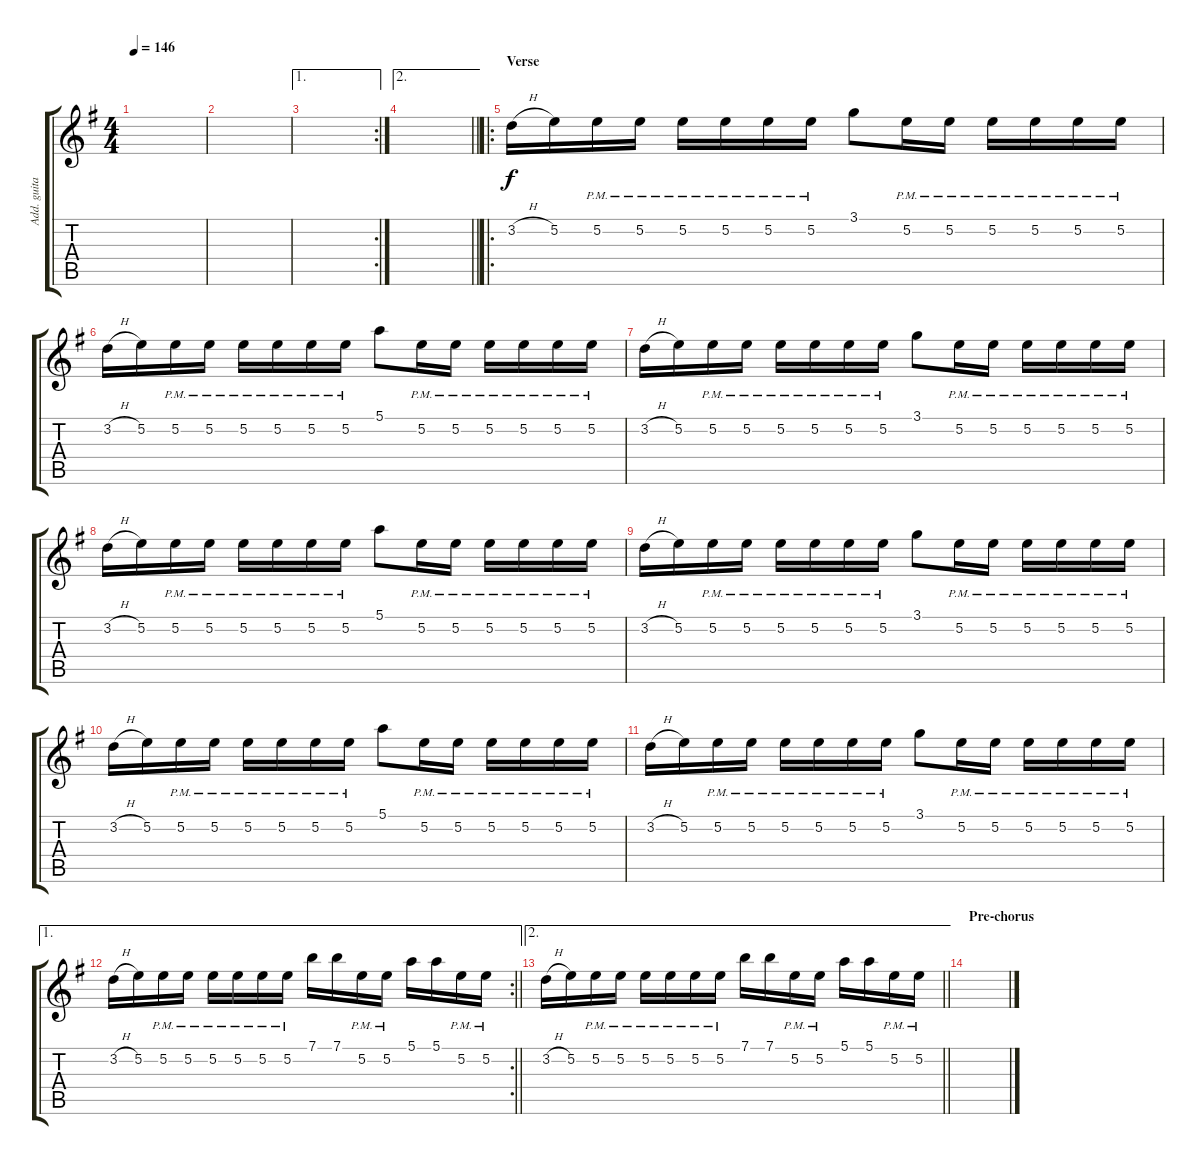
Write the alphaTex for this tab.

\track ("Add. guitar" "Add. guita") {instrument distortionguitar}
\staff {score tabs}
\tuning (E4 B3 G3 D3 A2 E2) {hide}
\ts (4 4)
\tempo 146
\clef g2
\ks eminor
|
|
\ae 1
\rc 2
|
\ae 2
\barLineRight lightlight
|
\ro
\section ("" "Verse")
3.2{h}.16 5.2.16 5.2{pm}.16 5.2{pm}.16 5.2{pm}.16 5.2{pm}.16 5.2{pm}.16 5.2{pm}.16 3.1.8 5.2{pm}.16 5.2{pm}.16 5.2{pm}.16 5.2{pm}.16 5.2{pm}.16 5.2{pm}.16 |
3.2{h}.16 5.2.16 5.2{pm}.16 5.2{pm}.16 5.2{pm}.16 5.2{pm}.16 5.2{pm}.16 5.2{pm}.16 5.1.8 5.2{pm}.16 5.2{pm}.16 5.2{pm}.16 5.2{pm}.16 5.2{pm}.16 5.2{pm}.16 |
3.2{h}.16 5.2.16 5.2{pm}.16 5.2{pm}.16 5.2{pm}.16 5.2{pm}.16 5.2{pm}.16 5.2{pm}.16 3.1.8 5.2{pm}.16 5.2{pm}.16 5.2{pm}.16 5.2{pm}.16 5.2{pm}.16 5.2{pm}.16 |
3.2{h}.16 5.2.16 5.2{pm}.16 5.2{pm}.16 5.2{pm}.16 5.2{pm}.16 5.2{pm}.16 5.2{pm}.16 5.1.8 5.2{pm}.16 5.2{pm}.16 5.2{pm}.16 5.2{pm}.16 5.2{pm}.16 5.2{pm}.16 |
3.2{h}.16 5.2.16 5.2{pm}.16 5.2{pm}.16 5.2{pm}.16 5.2{pm}.16 5.2{pm}.16 5.2{pm}.16 3.1.8 5.2{pm}.16 5.2{pm}.16 5.2{pm}.16 5.2{pm}.16 5.2{pm}.16 5.2{pm}.16 |
3.2{h}.16 5.2.16 5.2{pm}.16 5.2{pm}.16 5.2{pm}.16 5.2{pm}.16 5.2{pm}.16 5.2{pm}.16 5.1.8 5.2{pm}.16 5.2{pm}.16 5.2{pm}.16 5.2{pm}.16 5.2{pm}.16 5.2{pm}.16 |
3.2{h}.16 5.2.16 5.2{pm}.16 5.2{pm}.16 5.2{pm}.16 5.2{pm}.16 5.2{pm}.16 5.2{pm}.16 3.1.8 5.2{pm}.16 5.2{pm}.16 5.2{pm}.16 5.2{pm}.16 5.2{pm}.16 5.2{pm}.16 |
\ae 1
\rc 2
\barLineRight lightlight
3.2{h}.16 5.2.16 5.2{pm}.16 5.2{pm}.16 5.2{pm}.16 5.2{pm}.16 5.2{pm}.16 5.2{pm}.16 7.1.16 7.1.16 5.2{pm}.16 5.2{pm}.16 5.1.16 5.1.16 5.2{pm}.16 5.2{pm}.16 |
\ae 2
\barLineRight lightlight
3.2{h}.16 5.2.16 5.2{pm}.16 5.2{pm}.16 5.2{pm}.16 5.2{pm}.16 5.2{pm}.16 5.2{pm}.16 7.1.16 7.1.16 5.2{pm}.16 5.2{pm}.16 5.1.16 5.1.16 5.2{pm}.16 5.2{pm}.16 |
\section ("" "Pre-chorus")
